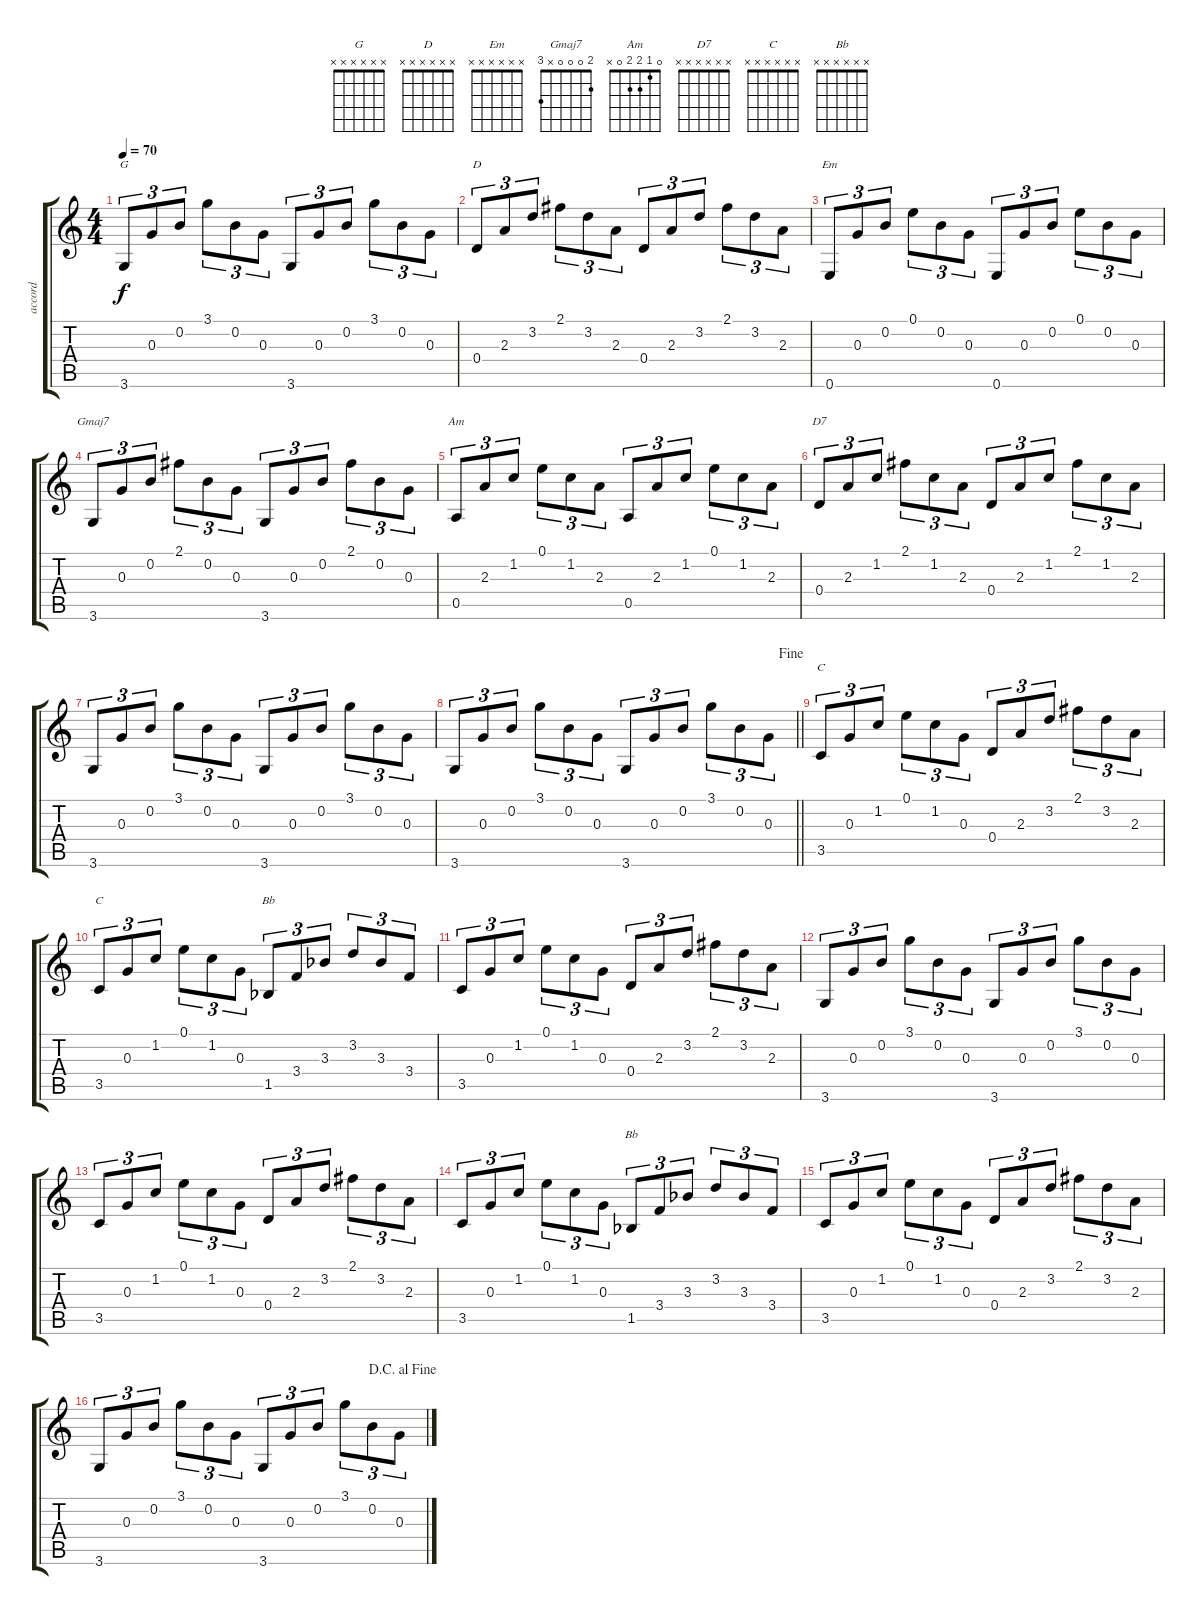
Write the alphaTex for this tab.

\track ("accord" "accord") {instrument acousticguitarsteel}
\staff {score tabs}
\tuning (E4 B3 G3 D3 A2 E2) {hide}
\chord ("G" x x x x x x)
\chord ("D" x x x x x x)
\chord ("Em" x x x x x x)
\chord ("Gmaj7" 2 0 0 0 x 3)
\chord ("Am" 0 1 2 2 0 x)
\chord ("D7" x x x x x x)
\chord ("C" 0 1 0 2 3 x)
\chord ("C" x x x x x x)
\chord ("Bb" 1 3 3 3 1 x) {barre 1}
\chord ("Bb" x x x x x x)
\ts (4 4)
\tempo 70
\clef g2
\ks c
3.6.8{tu (3 2) ch "G" dy f} 0.3.8{tu (3 2)} 0.2.8{tu (3 2)} 3.1.8{tu (3 2)} 0.2.8{tu (3 2)} 0.3.8{tu (3 2)} 3.6.8{tu (3 2)} 0.3.8{tu (3 2)} 0.2.8{tu (3 2)} 3.1.8{tu (3 2)} 0.2.8{tu (3 2)} 0.3.8{tu (3 2)} |
0.4.8{tu (3 2) ch "D"} 2.3.8{tu (3 2)} 3.2.8{tu (3 2)} 2.1.8{tu (3 2)} 3.2.8{tu (3 2)} 2.3.8{tu (3 2)} 0.4.8{tu (3 2)} 2.3.8{tu (3 2)} 3.2.8{tu (3 2)} 2.1.8{tu (3 2)} 3.2.8{tu (3 2)} 2.3.8{tu (3 2)} |
0.6.8{tu (3 2) ch "Em"} 0.3.8{tu (3 2)} 0.2.8{tu (3 2)} 0.1.8{tu (3 2)} 0.2.8{tu (3 2)} 0.3.8{tu (3 2)} 0.6.8{tu (3 2)} 0.3.8{tu (3 2)} 0.2.8{tu (3 2)} 0.1.8{tu (3 2)} 0.2.8{tu (3 2)} 0.3.8{tu (3 2)} |
3.6.8{tu (3 2) ch "Gmaj7"} 0.3.8{tu (3 2)} 0.2.8{tu (3 2)} 2.1.8{tu (3 2)} 0.2.8{tu (3 2)} 0.3.8{tu (3 2)} 3.6.8{tu (3 2)} 0.3.8{tu (3 2)} 0.2.8{tu (3 2)} 2.1.8{tu (3 2)} 0.2.8{tu (3 2)} 0.3.8{tu (3 2)} |
0.5.8{tu (3 2) ch "Am"} 2.3.8{tu (3 2)} 1.2.8{tu (3 2)} 0.1.8{tu (3 2)} 1.2.8{tu (3 2)} 2.3.8{tu (3 2)} 0.5.8{tu (3 2)} 2.3.8{tu (3 2)} 1.2.8{tu (3 2)} 0.1.8{tu (3 2)} 1.2.8{tu (3 2)} 2.3.8{tu (3 2)} |
0.4.8{tu (3 2) ch "D7"} 2.3.8{tu (3 2)} 1.2.8{tu (3 2)} 2.1.8{tu (3 2)} 1.2.8{tu (3 2)} 2.3.8{tu (3 2)} 0.4.8{tu (3 2)} 2.3.8{tu (3 2)} 1.2.8{tu (3 2)} 2.1.8{tu (3 2)} 1.2.8{tu (3 2)} 2.3.8{tu (3 2)} |
3.6.8{tu (3 2)} 0.3.8{tu (3 2)} 0.2.8{tu (3 2)} 3.1.8{tu (3 2)} 0.2.8{tu (3 2)} 0.3.8{tu (3 2)} 3.6.8{tu (3 2)} 0.3.8{tu (3 2)} 0.2.8{tu (3 2)} 3.1.8{tu (3 2)} 0.2.8{tu (3 2)} 0.3.8{tu (3 2)} |
\jump fine
\barLineRight lightlight
3.6.8{tu (3 2)} 0.3.8{tu (3 2)} 0.2.8{tu (3 2)} 3.1.8{tu (3 2)} 0.2.8{tu (3 2)} 0.3.8{tu (3 2)} 3.6.8{tu (3 2)} 0.3.8{tu (3 2)} 0.2.8{tu (3 2)} 3.1.8{tu (3 2)} 0.2.8{tu (3 2)} 0.3.8{tu (3 2)} |
3.5.8{tu (3 2) ch "C"} 0.3.8{tu (3 2)} 1.2.8{tu (3 2)} 0.1.8{tu (3 2)} 1.2.8{tu (3 2)} 0.3.8{tu (3 2)} 0.4.8{tu (3 2)} 2.3.8{tu (3 2)} 3.2.8{tu (3 2)} 2.1.8{tu (3 2)} 3.2.8{tu (3 2)} 2.3.8{tu (3 2)} |
3.5.8{tu (3 2) ch "C"} 0.3.8{tu (3 2)} 1.2.8{tu (3 2)} 0.1.8{tu (3 2)} 1.2.8{tu (3 2)} 0.3.8{tu (3 2)} 1.5{acc b}.8{tu (3 2) ch "Bb"} 3.4.8{tu (3 2)} 3.3{acc b}.8{tu (3 2)} 3.2.8{tu (3 2)} 3.3{acc b}.8{tu (3 2)} 3.4.8{tu (3 2)} |
3.5.8{tu (3 2)} 0.3.8{tu (3 2)} 1.2.8{tu (3 2)} 0.1.8{tu (3 2)} 1.2.8{tu (3 2)} 0.3.8{tu (3 2)} 0.4.8{tu (3 2)} 2.3.8{tu (3 2)} 3.2.8{tu (3 2)} 2.1.8{tu (3 2)} 3.2.8{tu (3 2)} 2.3.8{tu (3 2)} |
3.6.8{tu (3 2)} 0.3.8{tu (3 2)} 0.2.8{tu (3 2)} 3.1.8{tu (3 2)} 0.2.8{tu (3 2)} 0.3.8{tu (3 2)} 3.6.8{tu (3 2)} 0.3.8{tu (3 2)} 0.2.8{tu (3 2)} 3.1.8{tu (3 2)} 0.2.8{tu (3 2)} 0.3.8{tu (3 2)} |
3.5.8{tu (3 2)} 0.3.8{tu (3 2)} 1.2.8{tu (3 2)} 0.1.8{tu (3 2)} 1.2.8{tu (3 2)} 0.3.8{tu (3 2)} 0.4.8{tu (3 2)} 2.3.8{tu (3 2)} 3.2.8{tu (3 2)} 2.1.8{tu (3 2)} 3.2.8{tu (3 2)} 2.3.8{tu (3 2)} |
3.5.8{tu (3 2)} 0.3.8{tu (3 2)} 1.2.8{tu (3 2)} 0.1.8{tu (3 2)} 1.2.8{tu (3 2)} 0.3.8{tu (3 2)} 1.5{acc b}.8{tu (3 2) ch "Bb"} 3.4.8{tu (3 2)} 3.3{acc b}.8{tu (3 2)} 3.2.8{tu (3 2)} 3.3{acc b}.8{tu (3 2)} 3.4.8{tu (3 2)} |
3.5.8{tu (3 2)} 0.3.8{tu (3 2)} 1.2.8{tu (3 2)} 0.1.8{tu (3 2)} 1.2.8{tu (3 2)} 0.3.8{tu (3 2)} 0.4.8{tu (3 2)} 2.3.8{tu (3 2)} 3.2.8{tu (3 2)} 2.1.8{tu (3 2)} 3.2.8{tu (3 2)} 2.3.8{tu (3 2)} |
\jump dacapoalfine
3.6.8{tu (3 2)} 0.3.8{tu (3 2)} 0.2.8{tu (3 2)} 3.1.8{tu (3 2)} 0.2.8{tu (3 2)} 0.3.8{tu (3 2)} 3.6.8{tu (3 2)} 0.3.8{tu (3 2)} 0.2.8{tu (3 2)} 3.1.8{tu (3 2)} 0.2.8{tu (3 2)} 0.3.8{tu (3 2)}
